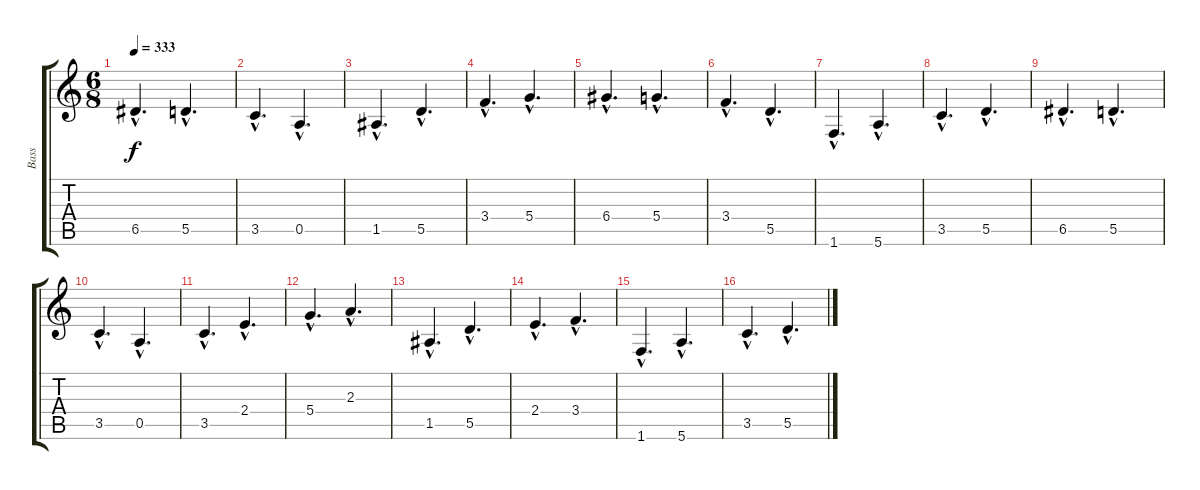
\track ("Bass" "Bass") {instrument acousticbass}
\staff {score tabs}
\tuning (E4 B3 G3 D3 A2 E2) {hide}
\ts (6 8)
\tempo 333
\clef g2
\ks c
6.5{hac}.4{d dy f} 5.5{hac}.4{d} |
3.5{hac}.4{d} 0.5{hac}.4{d} |
1.5{hac}.4{d} 5.5{hac}.4{d} |
3.4{hac}.4{d} 5.4{hac}.4{d} |
6.4{hac}.4{d} 5.4{hac}.4{d} |
3.4{hac}.4{d} 5.5{hac}.4{d} |
1.6{hac}.4{d} 5.6{hac}.4{d} |
3.5{hac}.4{d} 5.5{hac}.4{d} |
6.5{hac}.4{d} 5.5{hac}.4{d} |
3.5{hac}.4{d} 0.5{hac}.4{d} |
3.5{hac}.4{d} 2.4{hac}.4{d} |
5.4{hac}.4{d} 2.3{hac}.4{d} |
1.5{hac}.4{d} 5.5{hac}.4{d} |
2.4{hac}.4{d} 3.4{hac}.4{d} |
1.6{hac}.4{d} 5.6{hac}.4{d} |
3.5{hac}.4{d} 5.5{hac}.4{d}
